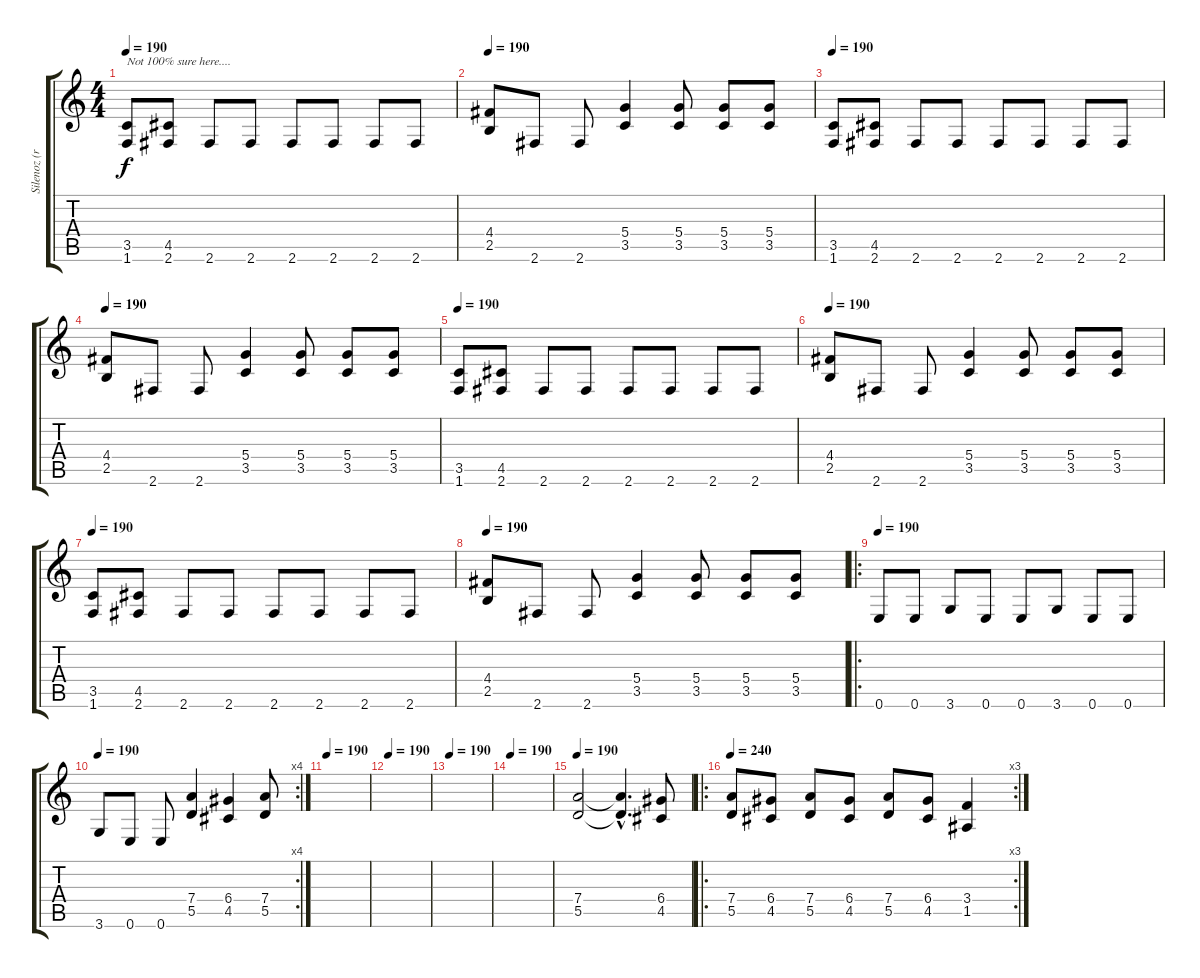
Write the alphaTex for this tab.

\track ("Silenoz (rhythm guitar)" "Silenoz (r") {instrument distortionguitar}
\staff {score tabs}
\tuning (E4 B3 G3 D3 A2 E2) {hide}
\ts (4 4)
\tempo 190
\clef g2
\ks c
(3.5 1.6).8{txt "Not 100% sure here...." dy f} (4.5 2.6).8 2.6.8 2.6.8 2.6.8 2.6.8 2.6.8 2.6.8 |
\tempo 190
(4.4 2.5).8 2.6.8 2.6.8 (5.4 3.5).4 (5.4 3.5).8 (5.4 3.5).8 (5.4 3.5).8 |
\tempo 190
(3.5 1.6).8 (4.5 2.6).8 2.6.8 2.6.8 2.6.8 2.6.8 2.6.8 2.6.8 |
\tempo 190
(4.4 2.5).8 2.6.8 2.6.8 (5.4 3.5).4 (5.4 3.5).8 (5.4 3.5).8 (5.4 3.5).8 |
\tempo 190
(3.5 1.6).8 (4.5 2.6).8 2.6.8 2.6.8 2.6.8 2.6.8 2.6.8 2.6.8 |
\tempo 190
(4.4 2.5).8 2.6.8 2.6.8 (5.4 3.5).4 (5.4 3.5).8 (5.4 3.5).8 (5.4 3.5).8 |
\tempo 190
(3.5 1.6).8 (4.5 2.6).8 2.6.8 2.6.8 2.6.8 2.6.8 2.6.8 2.6.8 |
\tempo 190
(4.4 2.5).8 2.6.8 2.6.8 (5.4 3.5).4 (5.4 3.5).8 (5.4 3.5).8 (5.4 3.5).8 |
\ro
\tempo 190
0.6.8 0.6.8 3.6.8 0.6.8 0.6.8 3.6.8 0.6.8 0.6.8 |
\rc 4
\tempo 190
3.6.8 0.6.8 0.6.8 (7.4 5.5).4 (6.4 4.5).4 (7.4 5.5).8 |
\tempo 190
|
\tempo 190
|
\tempo 190
|
\tempo 190
|
\tempo 190
(7.4 5.5).2 (7.4{hac t} 5.5{hac t}).4{d} (6.4 4.5).8 |
\ro
\rc 3
\tempo 240
(7.4 5.5).8 (6.4 4.5).8 (7.4 5.5).8 (6.4 4.5).8 (7.4 5.5).8 (6.4 4.5).8 (3.4 1.5).4
